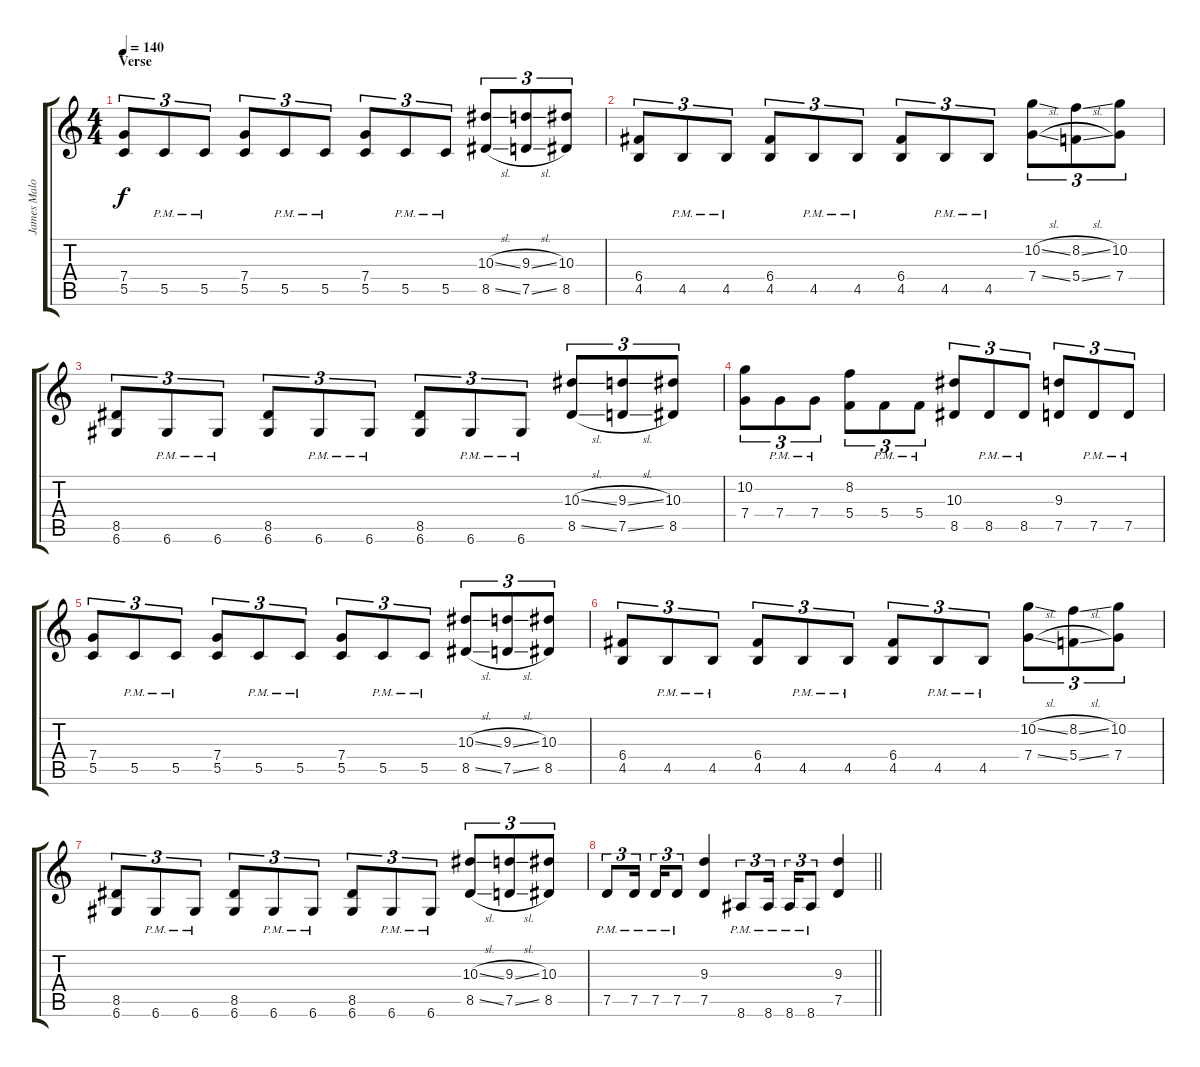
\track ("James Malone Rhythm" "James Malo") {instrument distortionguitar}
\staff {score tabs}
\tuning (D4 A3 F3 C3 G2 D2) {hide}
\ts (4 4)
\section ("" "Verse")
\tempo 140
\clef g2
\ks c
(7.4 5.5).8{tu (3 2) dy f} 5.5{pm}.8{tu (3 2)} 5.5{pm}.8{tu (3 2)} (7.4 5.5).8{tu (3 2)} 5.5{pm}.8{tu (3 2)} 5.5{pm}.8{tu (3 2)} (7.4 5.5).8{tu (3 2)} 5.5{pm}.8{tu (3 2)} 5.5{pm}.8{tu (3 2)} (10.3{sl} 8.5{sl}).8{tu (3 2)} (9.3{sl} 7.5{sl}).8{tu (3 2)} (10.3 8.5).8{tu (3 2)} |
(6.4 4.5).8{tu (3 2)} 4.5{pm}.8{tu (3 2)} 4.5{pm}.8{tu (3 2)} (6.4 4.5).8{tu (3 2)} 4.5{pm}.8{tu (3 2)} 4.5{pm}.8{tu (3 2)} (6.4 4.5).8{tu (3 2)} 4.5{pm}.8{tu (3 2)} 4.5{pm}.8{tu (3 2)} (10.2{sl} 7.4{sl}).8{tu (3 2)} (8.2{sl} 5.4{sl}).8{tu (3 2)} (10.2 7.4).8{tu (3 2)} |
(8.5 6.6).8{tu (3 2)} 6.6{pm}.8{tu (3 2)} 6.6{pm}.8{tu (3 2)} (8.5 6.6).8{tu (3 2)} 6.6{pm}.8{tu (3 2)} 6.6{pm}.8{tu (3 2)} (8.5 6.6).8{tu (3 2)} 6.6{pm}.8{tu (3 2)} 6.6{pm}.8{tu (3 2)} (10.3{sl} 8.5{sl}).8{tu (3 2)} (9.3{sl} 7.5{sl}).8{tu (3 2)} (10.3 8.5).8{tu (3 2)} |
(10.2 7.4).8{tu (3 2)} 7.4{pm}.8{tu (3 2)} 7.4{pm}.8{tu (3 2)} (8.2 5.4).8{tu (3 2)} 5.4{pm}.8{tu (3 2)} 5.4{pm}.8{tu (3 2)} (10.3 8.5).8{tu (3 2)} 8.5{pm}.8{tu (3 2)} 8.5{pm}.8{tu (3 2)} (9.3 7.5).8{tu (3 2)} 7.5{pm}.8{tu (3 2)} 7.5{pm}.8{tu (3 2)} |
(7.4 5.5).8{tu (3 2)} 5.5{pm}.8{tu (3 2)} 5.5{pm}.8{tu (3 2)} (7.4 5.5).8{tu (3 2)} 5.5{pm}.8{tu (3 2)} 5.5{pm}.8{tu (3 2)} (7.4 5.5).8{tu (3 2)} 5.5{pm}.8{tu (3 2)} 5.5{pm}.8{tu (3 2)} (10.3{sl} 8.5{sl}).8{tu (3 2)} (9.3{sl} 7.5{sl}).8{tu (3 2)} (10.3 8.5).8{tu (3 2)} |
(6.4 4.5).8{tu (3 2)} 4.5{pm}.8{tu (3 2)} 4.5{pm}.8{tu (3 2)} (6.4 4.5).8{tu (3 2)} 4.5{pm}.8{tu (3 2)} 4.5{pm}.8{tu (3 2)} (6.4 4.5).8{tu (3 2)} 4.5{pm}.8{tu (3 2)} 4.5{pm}.8{tu (3 2)} (10.2{sl} 7.4{sl}).8{tu (3 2)} (8.2{sl} 5.4{sl}).8{tu (3 2)} (10.2 7.4).8{tu (3 2)} |
(8.5 6.6).8{tu (3 2)} 6.6{pm}.8{tu (3 2)} 6.6{pm}.8{tu (3 2)} (8.5 6.6).8{tu (3 2)} 6.6{pm}.8{tu (3 2)} 6.6{pm}.8{tu (3 2)} (8.5 6.6).8{tu (3 2)} 6.6{pm}.8{tu (3 2)} 6.6{pm}.8{tu (3 2)} (10.3{sl} 8.5{sl}).8{tu (3 2)} (9.3{sl} 7.5{sl}).8{tu (3 2)} (10.3 8.5).8{tu (3 2)} |
\barLineRight lightlight
7.5{pm}.8{tu (3 2)} 7.5{pm}.16{tu (3 2) beam splitsecondary} 7.5{pm}.16{tu (3 2)} 7.5{pm}.8{tu (3 2)} (9.3 7.5).4 8.6{pm}.8{tu (3 2)} 8.6{pm}.16{tu (3 2) beam splitsecondary} 8.6{pm}.16{tu (3 2)} 8.6{pm}.8{tu (3 2)} (9.3 7.5).4
